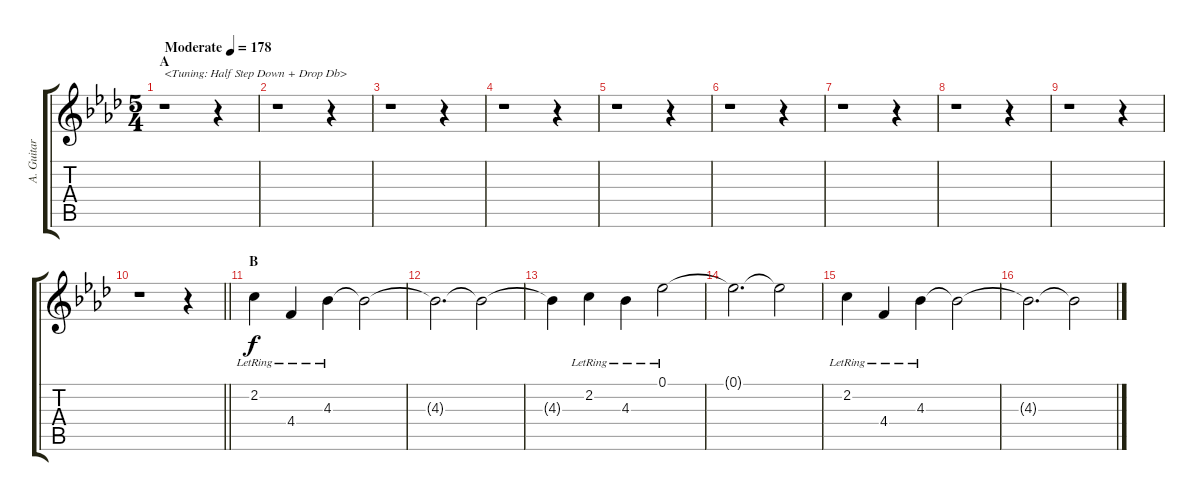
\track ("A. Guitar II" "A. Guitar ") {instrument acousticguitarsteel}
\staff {score tabs}
\tuning (Eb4 Bb3 Gb3 Db3 Ab2 Db2) {hide}
\ts (5 4)
\section ("" "A")
\tempo (178 "Moderate")
\clef g2
\ks ab
r.1{txt "<Tuning: Half Step Down + Drop Db>" dy f instrument acousticguitarsteel} r.4 |
r.1 r.4 |
r.1 r.4 |
r.1 r.4 |
r.1 r.4 |
r.1 r.4 |
r.1 r.4 |
r.1 r.4 |
r.1 r.4 |
\barLineRight lightlight
r.1 r.4 |
\section ("" "B")
2.2{lr}.4 4.4{lr}.4 4.3{lr}.4 4.3{t}.2 |
4.3{t}.2{d} 4.3{t}.2 |
4.3{t}.4 2.2{lr}.4 4.3{lr}.4 0.1{lr}.2 |
0.1{t}.2{d} 0.1{t}.2 |
2.2{lr}.4 4.4{lr}.4 4.3{lr}.4 4.3{t}.2 |
4.3{t}.2{d} 4.3{t}.2
